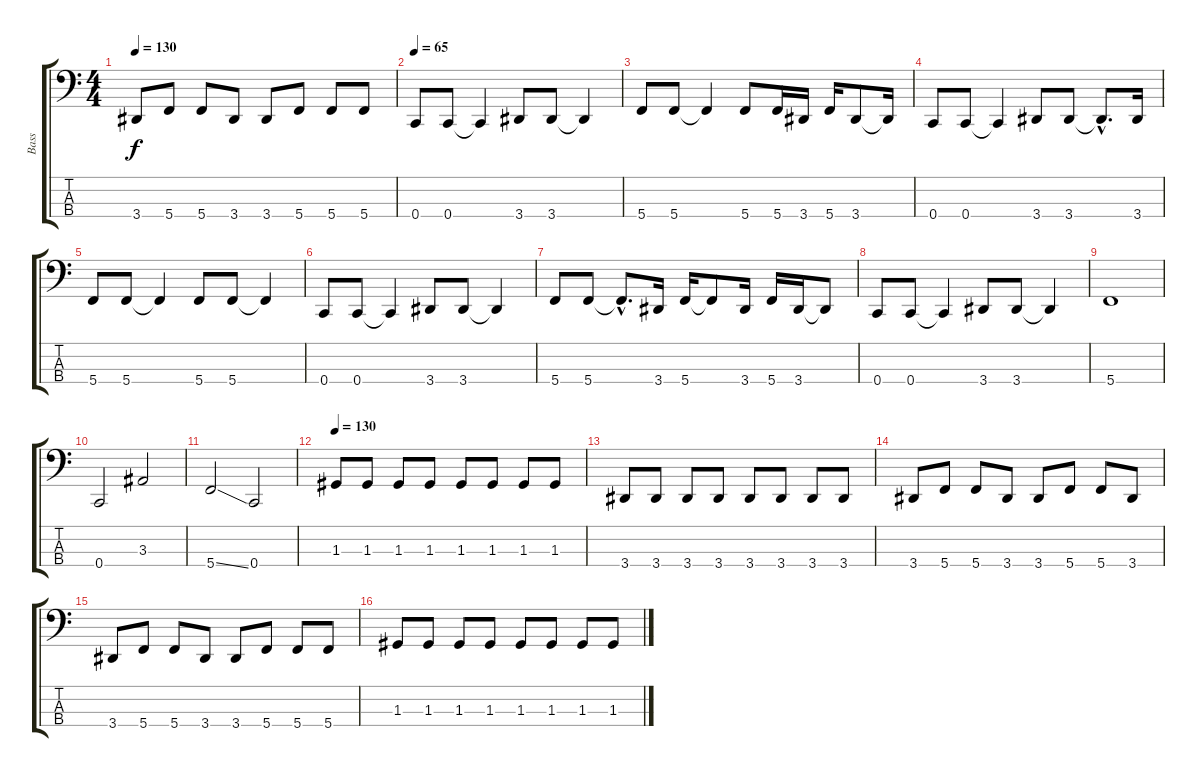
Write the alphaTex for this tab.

\track ("Bass" "Bass") {instrument electricbassfinger}
\staff {score tabs}
\tuning (F2 C2 G1 C1) {hide}
\ts (4 4)
\tempo 130
\clef f4
\ks c
3.4.8{dy f} 5.4.8 5.4.8 3.4.8 3.4.8 5.4.8 5.4.8 5.4.8 |
\tempo 65
0.4.8 0.4.8 0.4{t}.4 3.4.8 3.4.8 3.4{t}.4 |
5.4.8 5.4.8 5.4{t}.4 5.4.8 5.4.16 3.4.16 5.4.16 3.4.8 3.4{t}.16 |
0.4.8 0.4.8 0.4{t}.4 3.4.8 3.4.8 3.4{hac t}.8{d} 3.4.16 |
5.4.8 5.4.8 5.4{t}.4 5.4.8 5.4.8 5.4{t}.4 |
0.4.8 0.4.8 0.4{t}.4 3.4.8 3.4.8 3.4{t}.4 |
5.4.8 5.4.8 5.4{hac t}.8{d} 3.4.16 5.4.16 5.4{t}.8 3.4.16 5.4.16 3.4.16 3.4{t}.8 |
0.4.8 0.4.8 0.4{t}.4 3.4.8 3.4.8 3.4{t}.4 |
5.4.1 |
0.4.2 3.3.2 |
5.4{ss}.2 0.4.2 |
\tempo 130
1.3.8 1.3.8 1.3.8 1.3.8 1.3.8 1.3.8 1.3.8 1.3.8 |
3.4.8 3.4.8 3.4.8 3.4.8 3.4.8 3.4.8 3.4.8 3.4.8 |
3.4.8 5.4.8 5.4.8 3.4.8 3.4.8 5.4.8 5.4.8 3.4.8 |
3.4.8 5.4.8 5.4.8 3.4.8 3.4.8 5.4.8 5.4.8 5.4.8 |
1.3.8 1.3.8 1.3.8 1.3.8 1.3.8 1.3.8 1.3.8 1.3.8
